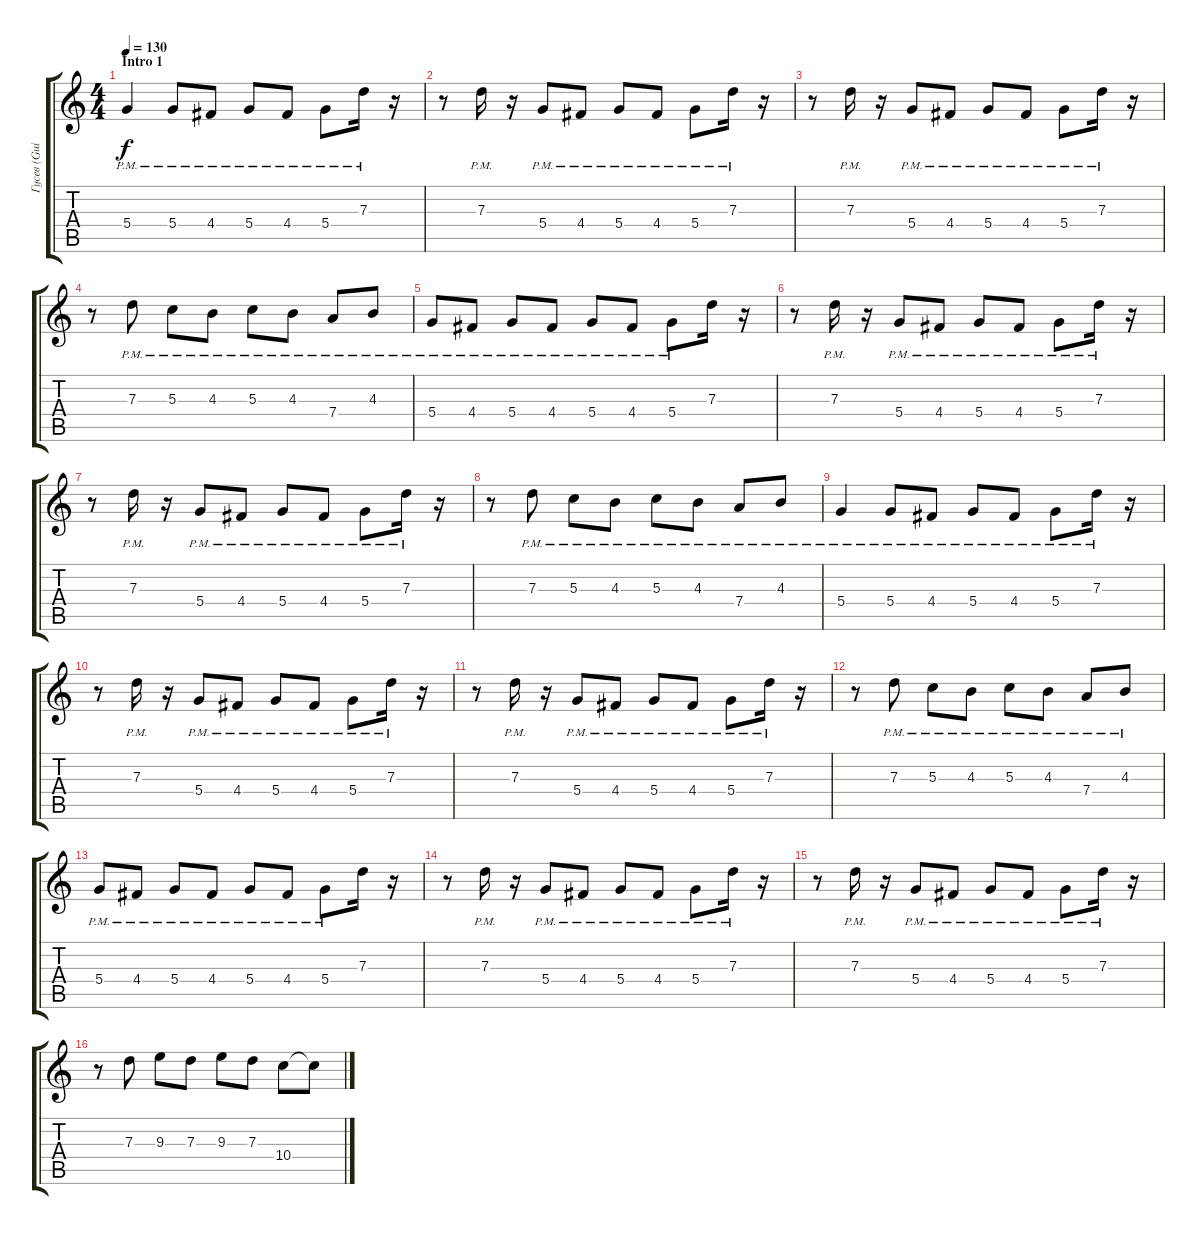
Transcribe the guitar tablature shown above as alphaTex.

\track ("Гусев (Guitar 1)" "Гусев (Gui") {instrument distortionguitar}
\staff {score tabs}
\tuning (E4 B3 G3 D3 A2 E2) {hide}
\ts (4 4)
\section ("" "Intro 1")
\tempo 130
\clef g2
\ks c
5.4{pm}.4{dy f instrument distortionguitar} 5.4{pm}.8 4.4{pm}.8 5.4{pm}.8 4.4{pm}.8 5.4{pm}.8 7.3{pm}.16 r.16 |
r.8 7.3{pm}.16 r.16 5.4{pm}.8 4.4{pm}.8 5.4{pm}.8 4.4{pm}.8 5.4{pm}.8 7.3{pm}.16 r.16 |
r.8 7.3{pm}.16 r.16 5.4{pm}.8 4.4{pm}.8 5.4{pm}.8 4.4{pm}.8 5.4{pm}.8 7.3{pm}.16 r.16 |
r.8 7.3{pm}.8 5.3{pm}.8 4.3{pm}.8 5.3{pm}.8 4.3{pm}.8 7.4{pm}.8 4.3{pm}.8 |
5.4{pm}.8 4.4{pm}.8 5.4{pm}.8 4.4{pm}.8 5.4{pm}.8 4.4{pm}.8 5.4{pm}.8 7.3.16 r.16 |
r.8 7.3{pm}.16 r.16 5.4{pm}.8 4.4{pm}.8 5.4{pm}.8 4.4{pm}.8 5.4{pm}.8 7.3{pm}.16 r.16 |
r.8 7.3{pm}.16 r.16 5.4{pm}.8 4.4{pm}.8 5.4{pm}.8 4.4{pm}.8 5.4{pm}.8 7.3{pm}.16 r.16 |
r.8 7.3{pm}.8 5.3{pm}.8 4.3{pm}.8 5.3{pm}.8 4.3{pm}.8 7.4{pm}.8 4.3{pm}.8 |
5.4{pm}.4 5.4{pm}.8 4.4{pm}.8 5.4{pm}.8 4.4{pm}.8 5.4{pm}.8 7.3{pm}.16 r.16 |
r.8 7.3{pm}.16 r.16 5.4{pm}.8 4.4{pm}.8 5.4{pm}.8 4.4{pm}.8 5.4{pm}.8 7.3{pm}.16 r.16 |
r.8 7.3{pm}.16 r.16 5.4{pm}.8 4.4{pm}.8 5.4{pm}.8 4.4{pm}.8 5.4{pm}.8 7.3{pm}.16 r.16 |
r.8 7.3{pm}.8 5.3{pm}.8 4.3{pm}.8 5.3{pm}.8 4.3{pm}.8 7.4{pm}.8 4.3{pm}.8 |
5.4{pm}.8 4.4{pm}.8 5.4{pm}.8 4.4{pm}.8 5.4{pm}.8 4.4{pm}.8 5.4{pm}.8 7.3.16 r.16 |
r.8 7.3{pm}.16 r.16 5.4{pm}.8 4.4{pm}.8 5.4{pm}.8 4.4{pm}.8 5.4{pm}.8 7.3{pm}.16 r.16 |
r.8 7.3{pm}.16 r.16 5.4{pm}.8 4.4{pm}.8 5.4{pm}.8 4.4{pm}.8 5.4{pm}.8 7.3{pm}.16 r.16 |
r.8 7.3.8 9.3.8 7.3.8 9.3.8 7.3.8 10.4.8 10.4{t}.8
